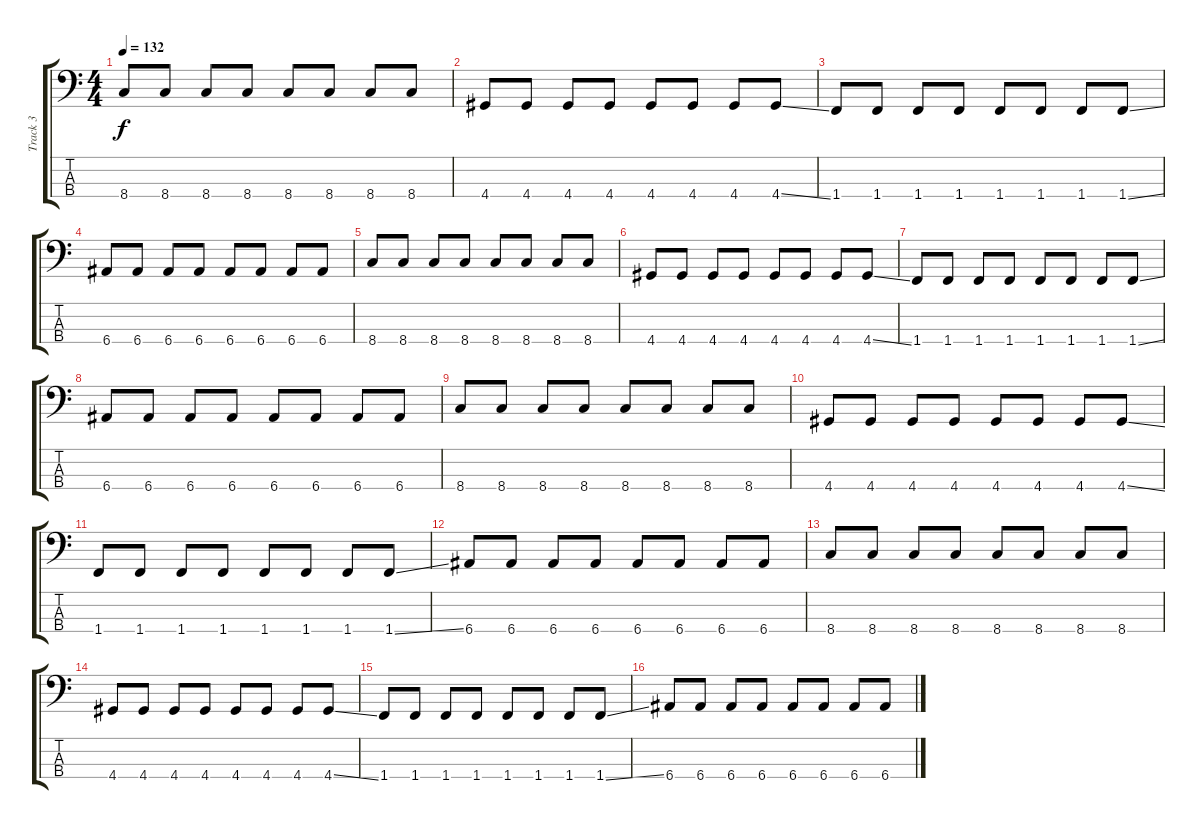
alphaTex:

\track ("Track 3" "Track 3") {instrument electricbassfinger}
\staff {score tabs}
\tuning (G2 D2 A1 E1) {hide}
\ts (4 4)
\tempo 132
\clef f4
\ks c
8.4.8{dy f} 8.4.8 8.4.8 8.4.8 8.4.8 8.4.8 8.4.8 8.4.8 |
4.4.8 4.4.8 4.4.8 4.4.8 4.4.8 4.4.8 4.4.8 4.4{ss}.8 |
1.4.8 1.4.8 1.4.8 1.4.8 1.4.8 1.4.8 1.4.8 1.4{ss}.8 |
6.4.8 6.4.8 6.4.8 6.4.8 6.4.8 6.4.8 6.4.8 6.4.8 |
8.4.8 8.4.8 8.4.8 8.4.8 8.4.8 8.4.8 8.4.8 8.4.8 |
4.4.8 4.4.8 4.4.8 4.4.8 4.4.8 4.4.8 4.4.8 4.4{ss}.8 |
1.4.8 1.4.8 1.4.8 1.4.8 1.4.8 1.4.8 1.4.8 1.4{ss}.8 |
6.4.8 6.4.8 6.4.8 6.4.8 6.4.8 6.4.8 6.4.8 6.4.8 |
8.4.8 8.4.8 8.4.8 8.4.8 8.4.8 8.4.8 8.4.8 8.4.8 |
4.4.8 4.4.8 4.4.8 4.4.8 4.4.8 4.4.8 4.4.8 4.4{ss}.8 |
1.4.8 1.4.8 1.4.8 1.4.8 1.4.8 1.4.8 1.4.8 1.4{ss}.8 |
6.4.8 6.4.8 6.4.8 6.4.8 6.4.8 6.4.8 6.4.8 6.4.8 |
8.4.8 8.4.8 8.4.8 8.4.8 8.4.8 8.4.8 8.4.8 8.4.8 |
4.4.8 4.4.8 4.4.8 4.4.8 4.4.8 4.4.8 4.4.8 4.4{ss}.8 |
1.4.8 1.4.8 1.4.8 1.4.8 1.4.8 1.4.8 1.4.8 1.4{ss}.8 |
6.4.8 6.4.8 6.4.8 6.4.8 6.4.8 6.4.8 6.4.8 6.4.8
